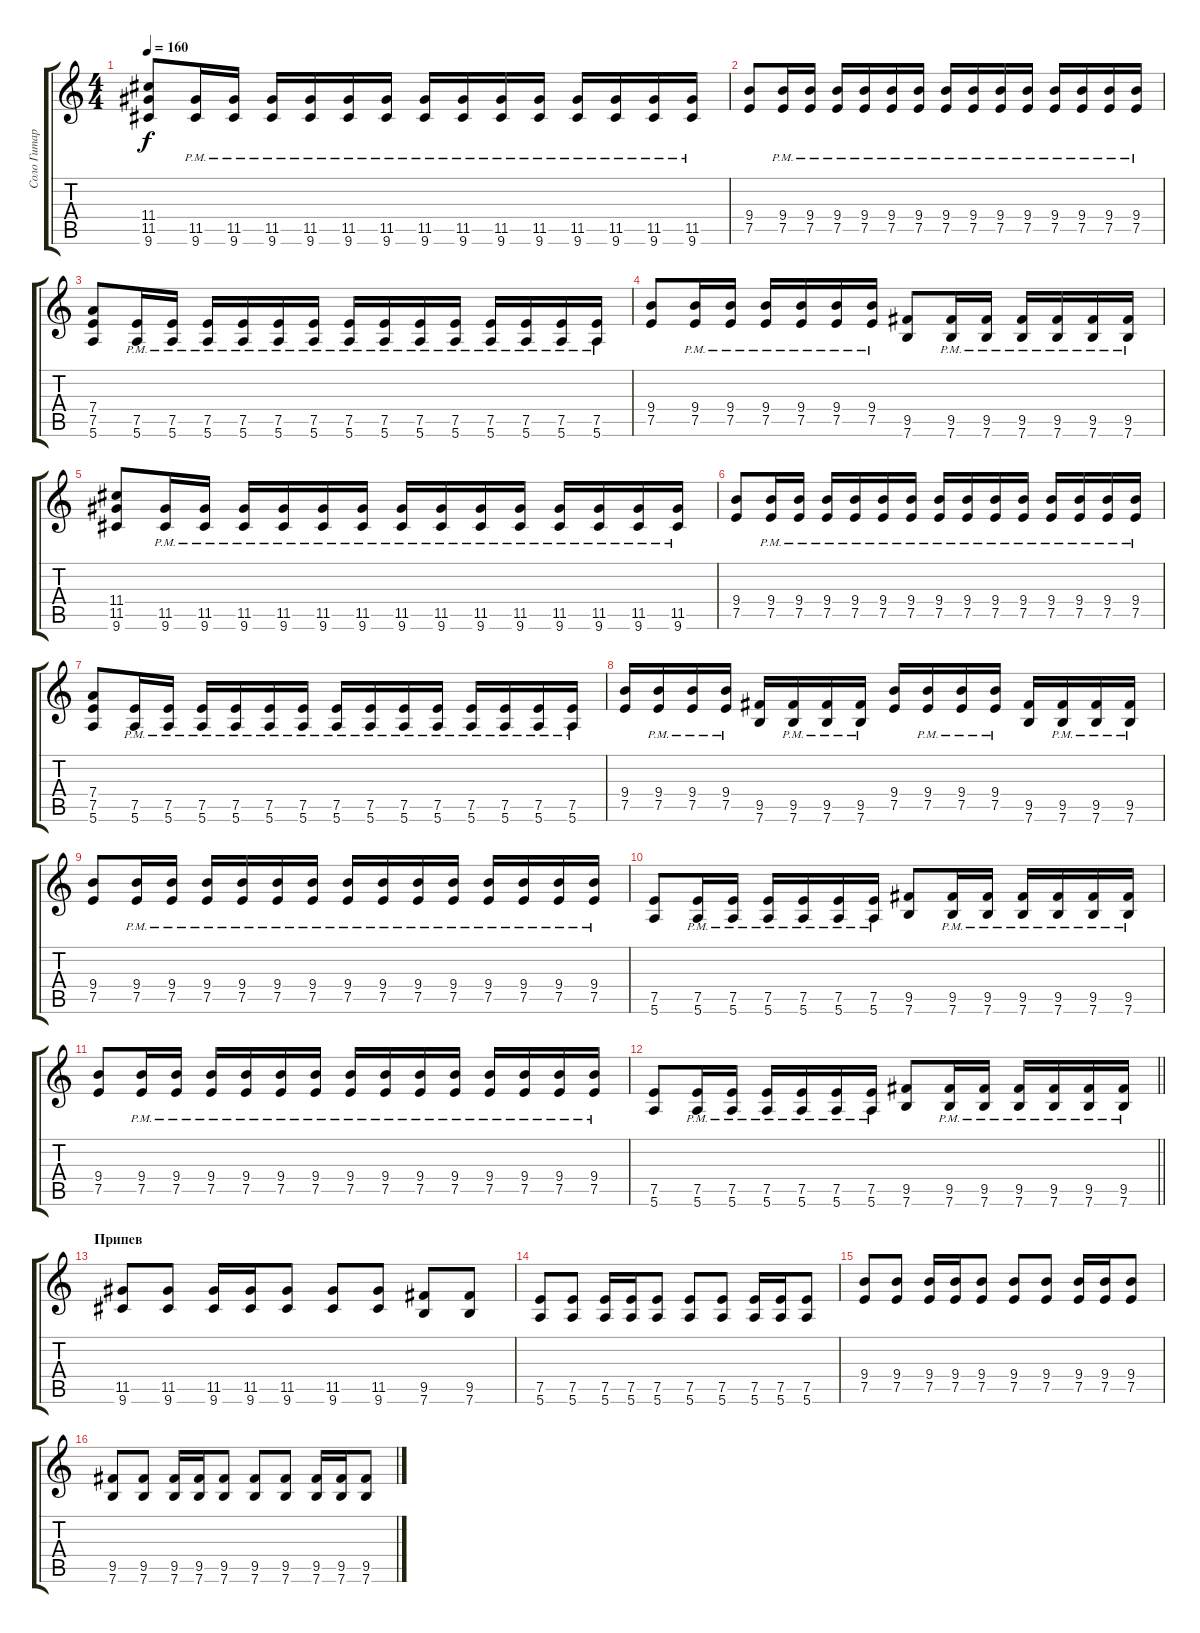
\track ("Соло Гитара " "Соло Гитар") {instrument distortionguitar}
\staff {score tabs}
\tuning (E4 B3 G3 D3 A2 E2) {hide}
\ts (4 4)
\tempo 160
\clef g2
\ks c
(11.4 11.5 9.6).8{dy f} (11.5{pm} 9.6{pm}).16 (11.5{pm} 9.6{pm}).16 (11.5{pm} 9.6{pm}).16 (11.5{pm} 9.6{pm}).16 (11.5{pm} 9.6{pm}).16 (11.5{pm} 9.6{pm}).16 (11.5{pm} 9.6{pm}).16 (11.5{pm} 9.6{pm}).16 (11.5{pm} 9.6{pm}).16 (11.5{pm} 9.6{pm}).16 (11.5{pm} 9.6{pm}).16 (11.5{pm} 9.6{pm}).16 (11.5{pm} 9.6{pm}).16 (11.5{pm} 9.6{pm}).16 |
(9.4 7.5).8 (9.4{pm} 7.5{pm}).16 (9.4{pm} 7.5{pm}).16 (9.4{pm} 7.5{pm}).16 (9.4{pm} 7.5{pm}).16 (9.4{pm} 7.5{pm}).16 (9.4{pm} 7.5{pm}).16 (9.4{pm} 7.5{pm}).16 (9.4{pm} 7.5{pm}).16 (9.4{pm} 7.5{pm}).16 (9.4{pm} 7.5{pm}).16 (9.4{pm} 7.5{pm}).16 (9.4{pm} 7.5{pm}).16 (9.4{pm} 7.5{pm}).16 (9.4{pm} 7.5{pm}).16 |
(7.4 7.5 5.6).8 (7.5{pm} 5.6{pm}).16 (7.5{pm} 5.6{pm}).16 (7.5{pm} 5.6{pm}).16 (7.5{pm} 5.6{pm}).16 (7.5{pm} 5.6{pm}).16 (7.5{pm} 5.6{pm}).16 (7.5{pm} 5.6{pm}).16 (7.5{pm} 5.6{pm}).16 (7.5{pm} 5.6{pm}).16 (7.5{pm} 5.6{pm}).16 (7.5{pm} 5.6{pm}).16 (7.5{pm} 5.6{pm}).16 (7.5{pm} 5.6{pm}).16 (7.5{pm} 5.6{pm}).16 |
(9.4 7.5).8 (9.4{pm} 7.5{pm}).16 (9.4{pm} 7.5{pm}).16 (9.4{pm} 7.5{pm}).16 (9.4{pm} 7.5{pm}).16 (9.4{pm} 7.5{pm}).16 (9.4{pm} 7.5{pm}).16 (9.5 7.6).8 (9.5{pm} 7.6{pm}).16 (9.5{pm} 7.6{pm}).16 (9.5{pm} 7.6{pm}).16 (9.5{pm} 7.6{pm}).16 (9.5{pm} 7.6{pm}).16 (9.5{pm} 7.6{pm}).16 |
(11.4 11.5 9.6).8 (11.5{pm} 9.6{pm}).16 (11.5{pm} 9.6{pm}).16 (11.5{pm} 9.6{pm}).16 (11.5{pm} 9.6{pm}).16 (11.5{pm} 9.6{pm}).16 (11.5{pm} 9.6{pm}).16 (11.5{pm} 9.6{pm}).16 (11.5{pm} 9.6{pm}).16 (11.5{pm} 9.6{pm}).16 (11.5{pm} 9.6{pm}).16 (11.5{pm} 9.6{pm}).16 (11.5{pm} 9.6{pm}).16 (11.5{pm} 9.6{pm}).16 (11.5{pm} 9.6{pm}).16 |
(9.4 7.5).8 (9.4{pm} 7.5{pm}).16 (9.4{pm} 7.5{pm}).16 (9.4{pm} 7.5{pm}).16 (9.4{pm} 7.5{pm}).16 (9.4{pm} 7.5{pm}).16 (9.4{pm} 7.5{pm}).16 (9.4{pm} 7.5{pm}).16 (9.4{pm} 7.5{pm}).16 (9.4{pm} 7.5{pm}).16 (9.4{pm} 7.5{pm}).16 (9.4{pm} 7.5{pm}).16 (9.4{pm} 7.5{pm}).16 (9.4{pm} 7.5{pm}).16 (9.4{pm} 7.5{pm}).16 |
(7.4 7.5 5.6).8 (7.5{pm} 5.6{pm}).16 (7.5{pm} 5.6{pm}).16 (7.5{pm} 5.6{pm}).16 (7.5{pm} 5.6{pm}).16 (7.5{pm} 5.6{pm}).16 (7.5{pm} 5.6{pm}).16 (7.5{pm} 5.6{pm}).16 (7.5{pm} 5.6{pm}).16 (7.5{pm} 5.6{pm}).16 (7.5{pm} 5.6{pm}).16 (7.5{pm} 5.6{pm}).16 (7.5{pm} 5.6{pm}).16 (7.5{pm} 5.6{pm}).16 (7.5{pm} 5.6{pm}).16 |
(9.4 7.5).16 (9.4{pm} 7.5{pm}).16 (9.4{pm} 7.5{pm}).16 (9.4{pm} 7.5{pm}).16 (9.5 7.6).16 (9.5{pm} 7.6{pm}).16 (9.5{pm} 7.6{pm}).16 (9.5{pm} 7.6{pm}).16 (9.4 7.5).16 (9.4{pm} 7.5{pm}).16 (9.4{pm} 7.5{pm}).16 (9.4{pm} 7.5{pm}).16 (9.5 7.6).16 (9.5{pm} 7.6{pm}).16 (9.5{pm} 7.6{pm}).16 (9.5{pm} 7.6{pm}).16 |
(9.4 7.5).8 (9.4{pm} 7.5{pm}).16 (9.4{pm} 7.5{pm}).16 (9.4{pm} 7.5{pm}).16 (9.4{pm} 7.5{pm}).16 (9.4{pm} 7.5{pm}).16 (9.4{pm} 7.5{pm}).16 (9.4{pm} 7.5{pm}).16 (9.4{pm} 7.5{pm}).16 (9.4{pm} 7.5{pm}).16 (9.4{pm} 7.5{pm}).16 (9.4{pm} 7.5{pm}).16 (9.4{pm} 7.5{pm}).16 (9.4{pm} 7.5{pm}).16 (9.4{pm} 7.5{pm}).16 |
(7.5 5.6).8 (7.5{pm} 5.6{pm}).16 (7.5{pm} 5.6{pm}).16 (7.5{pm} 5.6{pm}).16 (7.5{pm} 5.6{pm}).16 (7.5{pm} 5.6{pm}).16 (7.5{pm} 5.6{pm}).16 (9.5 7.6).8 (9.5{pm} 7.6{pm}).16 (9.5{pm} 7.6{pm}).16 (9.5{pm} 7.6{pm}).16 (9.5{pm} 7.6{pm}).16 (9.5{pm} 7.6{pm}).16 (9.5{pm} 7.6{pm}).16 |
(9.4 7.5).8 (9.4{pm} 7.5{pm}).16 (9.4{pm} 7.5{pm}).16 (9.4{pm} 7.5{pm}).16 (9.4{pm} 7.5{pm}).16 (9.4{pm} 7.5{pm}).16 (9.4{pm} 7.5{pm}).16 (9.4{pm} 7.5{pm}).16 (9.4{pm} 7.5{pm}).16 (9.4{pm} 7.5{pm}).16 (9.4{pm} 7.5{pm}).16 (9.4{pm} 7.5{pm}).16 (9.4{pm} 7.5{pm}).16 (9.4{pm} 7.5{pm}).16 (9.4{pm} 7.5{pm}).16 |
\barLineRight lightlight
(7.5 5.6).8 (7.5{pm} 5.6{pm}).16 (7.5{pm} 5.6{pm}).16 (7.5{pm} 5.6{pm}).16 (7.5{pm} 5.6{pm}).16 (7.5{pm} 5.6{pm}).16 (7.5{pm} 5.6{pm}).16 (9.5 7.6).8 (9.5{pm} 7.6{pm}).16 (9.5{pm} 7.6{pm}).16 (9.5{pm} 7.6{pm}).16 (9.5{pm} 7.6{pm}).16 (9.5{pm} 7.6{pm}).16 (9.5{pm} 7.6{pm}).16 |
\section ("" "Припев")
(11.5 9.6).8 (11.5 9.6).8 (11.5 9.6).16 (11.5 9.6).16 (11.5 9.6).8 (11.5 9.6).8 (11.5 9.6).8 (9.5 7.6).8 (9.5 7.6).8 |
(7.5 5.6).8 (7.5 5.6).8 (7.5 5.6).16 (7.5 5.6).16 (7.5 5.6).8 (7.5 5.6).8 (7.5 5.6).8 (7.5 5.6).16 (7.5 5.6).16 (7.5 5.6).8 |
(9.4 7.5).8 (9.4 7.5).8 (9.4 7.5).16 (9.4 7.5).16 (9.4 7.5).8 (9.4 7.5).8 (9.4 7.5).8 (9.4 7.5).16 (9.4 7.5).16 (9.4 7.5).8 |
(9.5 7.6).8 (9.5 7.6).8 (9.5 7.6).16 (9.5 7.6).16 (9.5 7.6).8 (9.5 7.6).8 (9.5 7.6).8 (9.5 7.6).16 (9.5 7.6).16 (9.5 7.6).8
